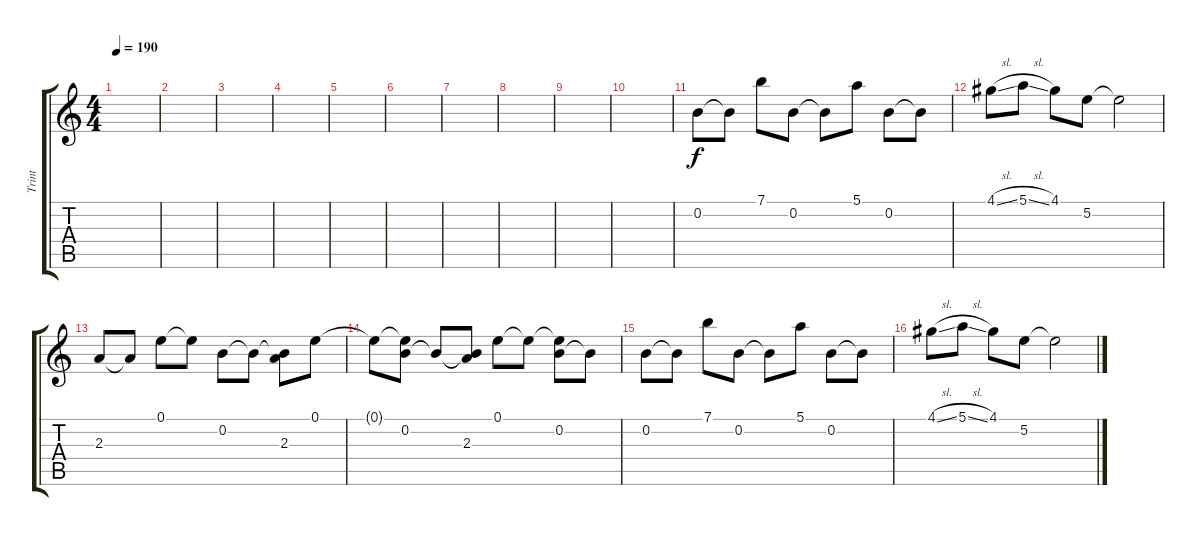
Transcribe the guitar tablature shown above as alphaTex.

\track ("Trint" "Trint") {instrument acousticguitarsteel}
\staff {score tabs}
\tuning (E4 B3 G3 D3 A2 E2) {hide}
\ts (4 4)
\tempo 190
\clef g2
\ks c
|
|
|
|
|
|
|
|
|
|
0.2.8 0.2{t}.8 7.1.8 0.2.8 0.2{t}.8 5.1.8 0.2.8 0.2{t}.8 |
4.1{sl}.8 5.1{sl}.8 4.1.8 5.2.8 5.2{t}.2 |
2.3.8 2.3{t}.8 0.1.8 0.1{t}.8 0.2.8 0.2{t}.8 (0.2{t} 2.3).8 0.1.8 |
0.1{t}.8 (0.1{t} 0.2).8 0.2{t}.8 (0.2{t} 2.3).8 0.1.8 0.1{t}.8 (0.1{t} 0.2).8 0.2{t}.8 |
0.2.8 0.2{t}.8 7.1.8 0.2.8 0.2{t}.8 5.1.8 0.2.8 0.2{t}.8 |
4.1{sl}.8 5.1{sl}.8 4.1.8 5.2.8 5.2{t}.2
